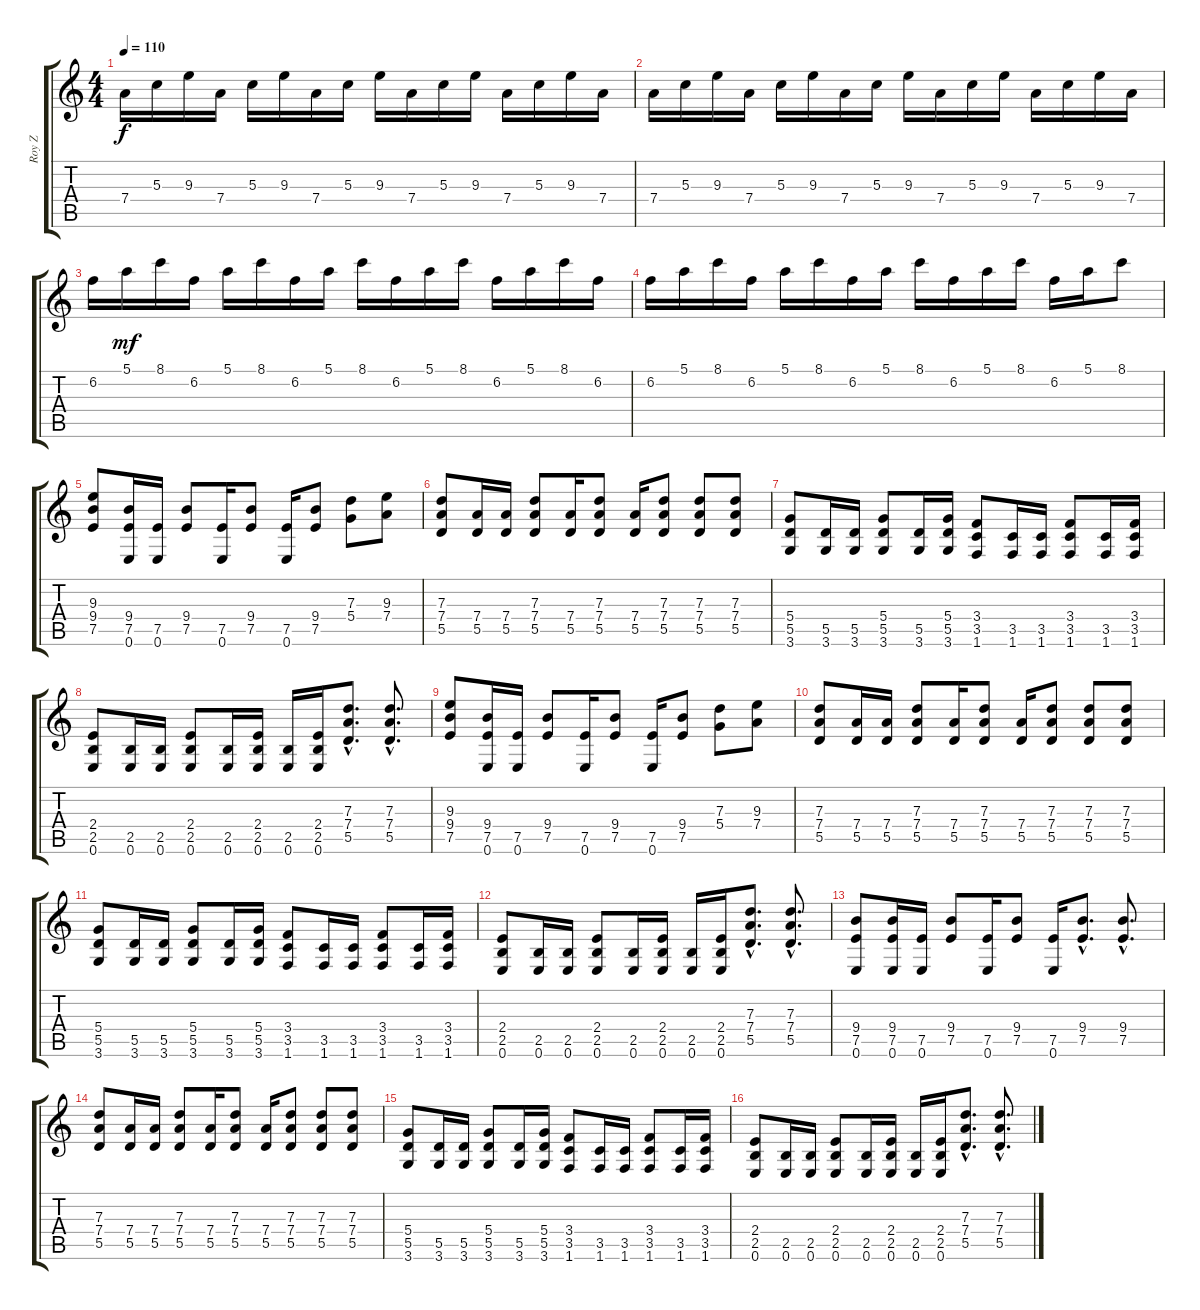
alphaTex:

\track ("Roy Z" "Roy Z") {instrument distortionguitar}
\staff {score tabs}
\tuning (E4 B3 G3 D3 A2 E2) {hide}
\ts (4 4)
\tempo 110
\clef g2
\ks c
7.4.16{dy f} 5.3.16 9.3.16 7.4.16 5.3.16 9.3.16 7.4.16 5.3.16 9.3.16 7.4.16 5.3.16 9.3.16 7.4.16 5.3.16 9.3.16 7.4.16 |
7.4.16 5.3.16 9.3.16 7.4.16 5.3.16 9.3.16 7.4.16 5.3.16 9.3.16 7.4.16 5.3.16 9.3.16 7.4.16 5.3.16 9.3.16 7.4.16 |
6.2.16 5.1.16{dy mf} 8.1.16 6.2.16 5.1.16 8.1.16 6.2.16 5.1.16 8.1.16 6.2.16 5.1.16 8.1.16 6.2.16 5.1.16 8.1.16 6.2.16 |
6.2.16 5.1.16 8.1.16 6.2.16 5.1.16 8.1.16 6.2.16 5.1.16 8.1.16 6.2.16 5.1.16 8.1.16 6.2.16 5.1.16 8.1.8 |
(9.3 9.4 7.5).8 (9.4 7.5 0.6).16 (7.5 0.6).16 (9.4 7.5).8 (7.5 0.6).16 (9.4 7.5).8 (7.5 0.6).16 (9.4 7.5).8 (7.3 5.4).8 (9.3 7.4).8 |
(7.3 7.4 5.5).8 (7.4 5.5).16 (7.4 5.5).16 (7.3 7.4 5.5).8 (7.4 5.5).16 (7.3 7.4 5.5).8 (7.4 5.5).16 (7.3 7.4 5.5).8 (7.3 7.4 5.5).8 (7.3 7.4 5.5).8 |
(5.4 5.5 3.6).8 (5.5 3.6).16 (5.5 3.6).16 (5.4 5.5 3.6).8 (5.5 3.6).16 (5.4 5.5 3.6).16 (3.4 3.5 1.6).8 (3.5 1.6).16 (3.5 1.6).16 (3.4 3.5 1.6).8 (3.5 1.6).16 (3.4 3.5 1.6).16 |
(2.4 2.5 0.6).8 (2.5 0.6).16 (2.5 0.6).16 (2.4 2.5 0.6).8 (2.5 0.6).16 (2.4 2.5 0.6).16 (2.5 0.6).16 (2.4 2.5 0.6).16 (7.3{hac} 7.4{hac} 5.5{hac}).8{d} (7.3{hac} 7.4{hac} 5.5{hac}).8{d} |
(9.3 9.4 7.5).8 (9.4 7.5 0.6).16 (7.5 0.6).16 (9.4 7.5).8 (7.5 0.6).16 (9.4 7.5).8 (7.5 0.6).16 (9.4 7.5).8 (7.3 5.4).8 (9.3 7.4).8 |
(7.3 7.4 5.5).8 (7.4 5.5).16 (7.4 5.5).16 (7.3 7.4 5.5).8 (7.4 5.5).16 (7.3 7.4 5.5).8 (7.4 5.5).16 (7.3 7.4 5.5).8 (7.3 7.4 5.5).8 (7.3 7.4 5.5).8 |
(5.4 5.5 3.6).8 (5.5 3.6).16 (5.5 3.6).16 (5.4 5.5 3.6).8 (5.5 3.6).16 (5.4 5.5 3.6).16 (3.4 3.5 1.6).8 (3.5 1.6).16 (3.5 1.6).16 (3.4 3.5 1.6).8 (3.5 1.6).16 (3.4 3.5 1.6).16 |
(2.4 2.5 0.6).8 (2.5 0.6).16 (2.5 0.6).16 (2.4 2.5 0.6).8 (2.5 0.6).16 (2.4 2.5 0.6).16 (2.5 0.6).16 (2.4 2.5 0.6).16 (7.3{hac} 7.4{hac} 5.5{hac}).8{d} (7.3{hac} 7.4{hac} 5.5{hac}).8{d} |
(9.4 7.5 0.6).8 (9.4 7.5 0.6).16 (7.5 0.6).16 (9.4 7.5).8 (7.5 0.6).16 (9.4 7.5).8 (7.5 0.6).16 (9.4{hac} 7.5{hac}).8{d} (9.4{hac} 7.5{hac}).8{d} |
(7.3 7.4 5.5).8 (7.4 5.5).16 (7.4 5.5).16 (7.3 7.4 5.5).8 (7.4 5.5).16 (7.3 7.4 5.5).8 (7.4 5.5).16 (7.3 7.4 5.5).8 (7.3 7.4 5.5).8 (7.3 7.4 5.5).8 |
(5.4 5.5 3.6).8 (5.5 3.6).16 (5.5 3.6).16 (5.4 5.5 3.6).8 (5.5 3.6).16 (5.4 5.5 3.6).16 (3.4 3.5 1.6).8 (3.5 1.6).16 (3.5 1.6).16 (3.4 3.5 1.6).8 (3.5 1.6).16 (3.4 3.5 1.6).16 |
(2.4 2.5 0.6).8 (2.5 0.6).16 (2.5 0.6).16 (2.4 2.5 0.6).8 (2.5 0.6).16 (2.4 2.5 0.6).16 (2.5 0.6).16 (2.4 2.5 0.6).16 (7.3{hac} 7.4{hac} 5.5{hac}).8{d} (7.3{hac} 7.4{hac} 5.5{hac}).8{d}
